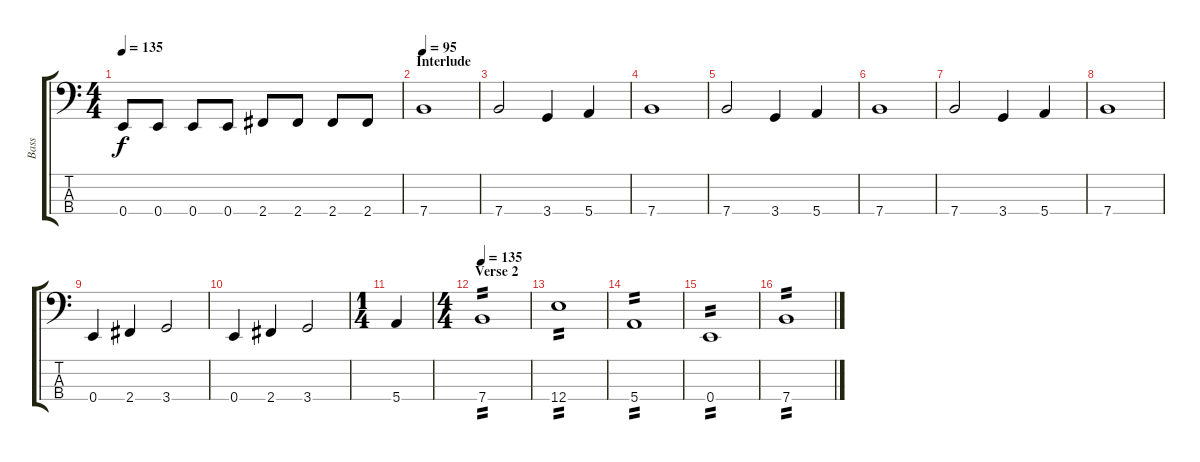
\track ("Bass" "Bass") {instrument electricbasspick}
\staff {score tabs}
\tuning (G2 D2 A1 E1) {hide}
\ts (4 4)
\tempo 135
\clef f4
\ks c
0.4.8{dy f} 0.4.8 0.4.8 0.4.8 2.4.8 2.4.8 2.4.8 2.4.8 |
\section ("" "Interlude")
\tempo 95
7.4.1 |
7.4.2 3.4.4 5.4.4 |
7.4.1 |
7.4.2 3.4.4 5.4.4 |
7.4.1 |
7.4.2 3.4.4 5.4.4 |
7.4.1 |
0.4.4 2.4.4 3.4.2 |
0.4.4 2.4.4 3.4.2 |
\ts (1 4)
5.4.4 |
\ts (4 4)
\section ("" "Verse 2")
\tempo 135
7.4.1{tp 2} |
12.4.1{tp 2} |
5.4.1{tp 2} |
0.4.1{tp 2} |
7.4.1{tp 2}
